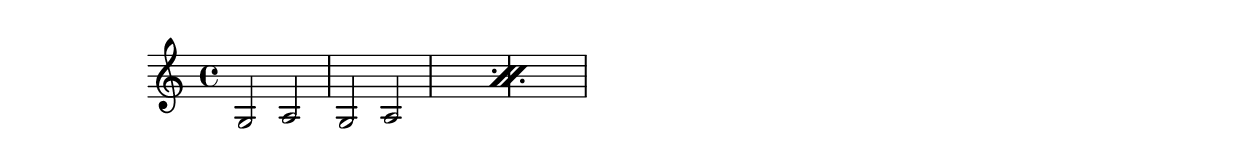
\version "2.1.36"


\header {
texidoc = "Percent repeats are not skipped, even when @code{skipBars} is set."
}

    \paper { raggedright= ##t }

\score {
     \context Staff <<
	\set Score.skipBars = ##t
	\notes {
	\repeat "percent" 2 { g2 a g a }
	}
     >>
}

